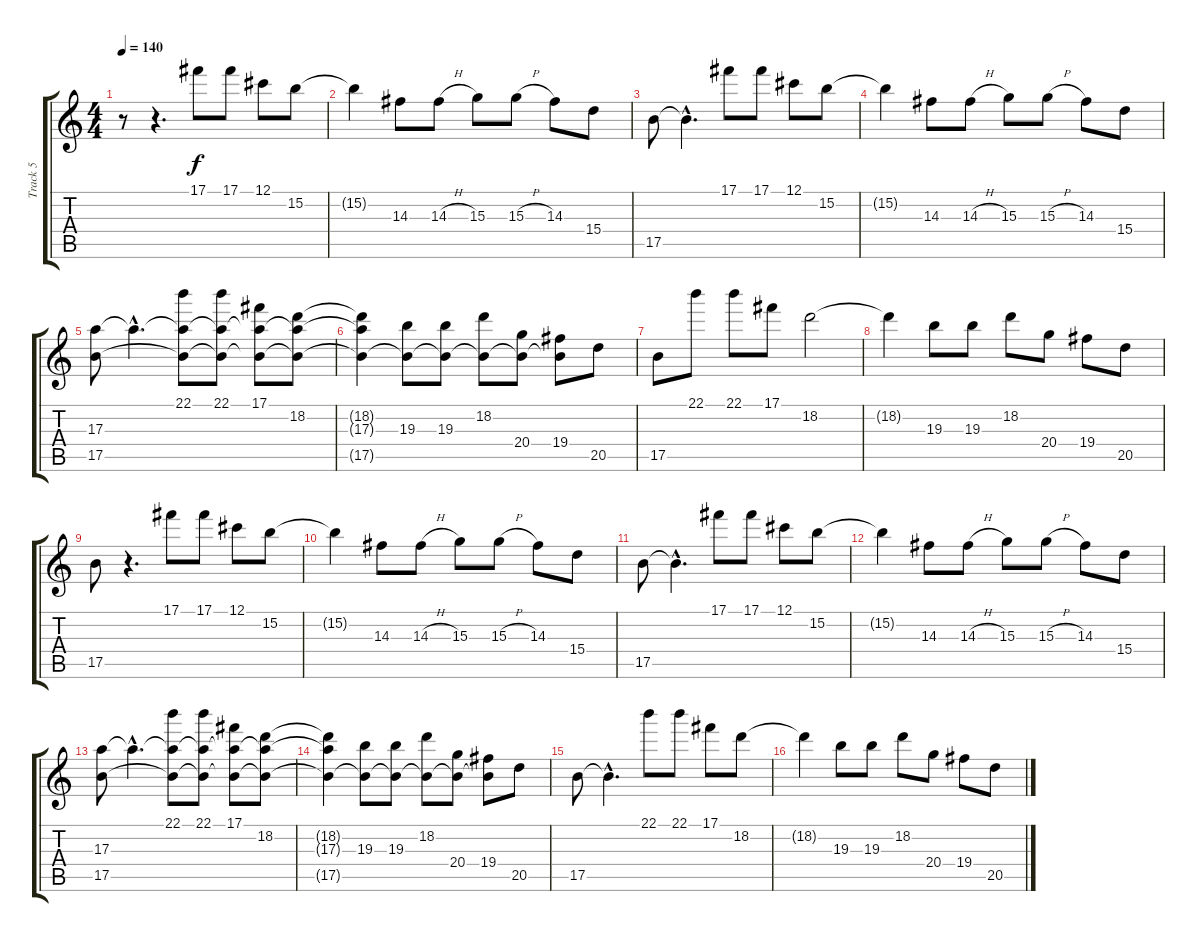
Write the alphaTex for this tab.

\track ("Track 5" "Track 5") {instrument distortionguitar}
\staff {score tabs}
\tuning (Db4 Ab3 E3 B2 Gb2 B1) {hide}
\ts (4 4)
\tempo 140
\clef g2
\ks c
r.8{dy f instrument distortionguitar} r.4{d} 17.1.8 17.1.8 12.1.8 15.2.8 |
15.2{t}.4 14.3.8 14.3{h}.8 15.3.8 15.3{h}.8 14.3.8 15.4.8 |
17.5.8 17.5{hac t}.4{d} 17.1.8 17.1.8 12.1.8 15.2.8 |
15.2{t}.4 14.3.8 14.3{h}.8 15.3.8 15.3{h}.8 14.3.8 15.4.8 |
(17.3 17.5).8 17.3{hac t}.4{d} (22.1 17.3{t} 17.5{t}).8 (22.1 17.3{t} 17.5{t}).8 (17.1 17.3{t} 17.5{t}).8 (18.2 17.3{t} 17.5{t}).8 |
(18.2{t} 17.3{t} 17.5{t}).4 (19.3 17.5{t}).8 (19.3 17.5{t}).8 (18.2 17.5{t}).8 (20.4 17.5{t}).8 (19.4 17.5{t}).8 20.5.8 |
17.5.8 22.1.8 22.1.8 17.1.8 18.2.2 |
18.2{t}.4 19.3.8 19.3.8 18.2.8 20.4.8 19.4.8 20.5.8 |
17.5.8 r.4{d} 17.1.8 17.1.8 12.1.8 15.2.8 |
15.2{t}.4 14.3.8 14.3{h}.8 15.3.8 15.3{h}.8 14.3.8 15.4.8 |
17.5.8 17.5{hac t}.4{d} 17.1.8 17.1.8 12.1.8 15.2.8 |
15.2{t}.4 14.3.8 14.3{h}.8 15.3.8 15.3{h}.8 14.3.8 15.4.8 |
(17.3 17.5).8 17.3{hac t}.4{d} (22.1 17.3{t} 17.5{t}).8 (22.1 17.3{t} 17.5{t}).8 (17.1 17.3{t} 17.5{t}).8 (18.2 17.3{t} 17.5{t}).8 |
(18.2{t} 17.3{t} 17.5{t}).4 (19.3 17.5{t}).8 (19.3 17.5{t}).8 (18.2 17.5{t}).8 (20.4 17.5{t}).8 (19.4 17.5{t}).8 20.5.8 |
17.5.8 17.5{hac t}.4{d} 22.1.8 22.1.8 17.1.8 18.2.8 |
18.2{t}.4 19.3.8 19.3.8 18.2.8 20.4.8 19.4.8 20.5.8
